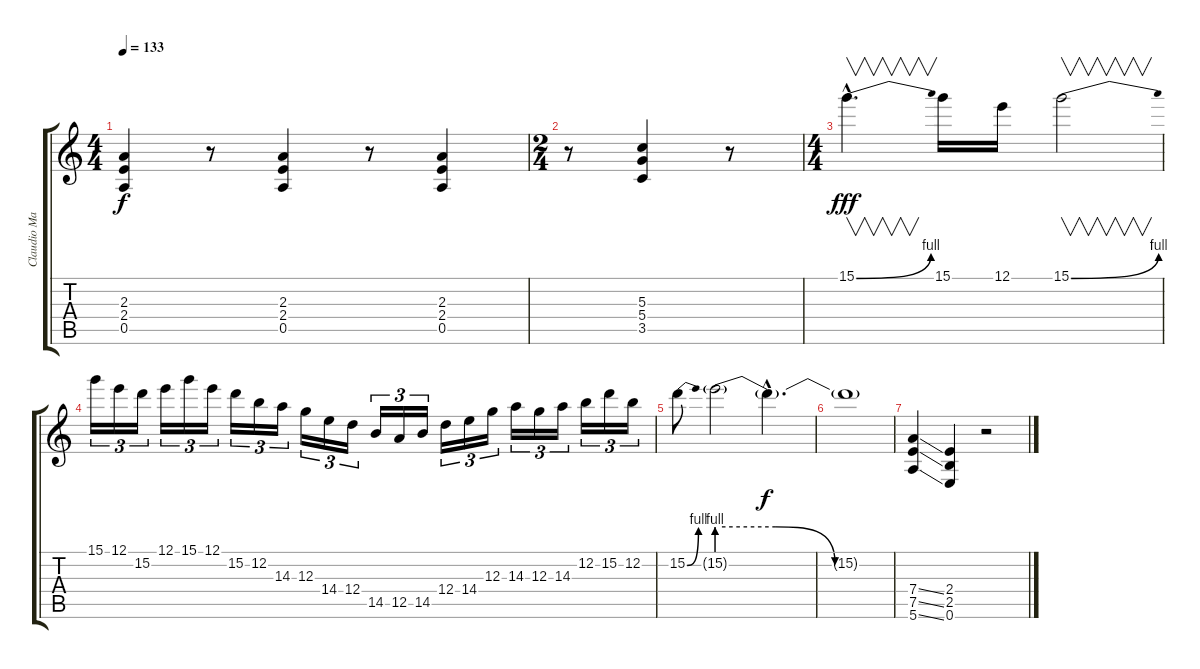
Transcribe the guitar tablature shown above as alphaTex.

\track ("Claudio Marciello (Gtr 1)" "Claudio Ma") {instrument distortionguitar}
\staff {score tabs}
\tuning (E4 B3 G3 D3 A2 E2) {hide}
\ts (4 4)
\tempo 133
\clef g2
\ks c
(2.3 2.4 0.5).4{dy f} r.8 (2.3 2.4 0.5).4 r.8 (2.3 2.4 0.5).4 |
\ts (2 4)
r.8 (5.3 5.4 3.5).4 r.8 |
\ts (4 4)
15.1{be (bend 0 0 60 4) hac}.4{v d dy fff} 15.1.16 12.1.16 15.1{be (bend 0 0 60 4)}.2{v} |
15.1.16{tu (3 2)} 12.1.16{tu (3 2)} 15.2.16{tu (3 2)} 12.1.16{tu (3 2)} 15.1.16{tu (3 2)} 12.1.16{tu (3 2)} 15.2.16{tu (3 2)} 12.2.16{tu (3 2)} 14.3.16{tu (3 2)} 12.3.16{tu (3 2)} 14.4.16{tu (3 2)} 12.4.16{tu (3 2)} 14.5.16{tu (3 2)} 12.5.16{tu (3 2)} 14.5.16{tu (3 2)} 12.4.16{tu (3 2)} 14.4.16{tu (3 2)} 12.3.16{tu (3 2)} 14.3.16{tu (3 2)} 12.3.16{tu (3 2)} 14.3.16{tu (3 2)} 12.2.16{tu (3 2)} 15.2.16{tu (3 2)} 12.2.16{tu (3 2)} |
15.2{be (bend 0 0 60 4)}.8 15.2{be (custom 0 4 20 4 40 0 60 0) g}.2 15.2{hac t}.4{d dy f} |
15.2{t}.1 |
(7.4{ss} 7.5{ss} 5.6{ss}).4 (2.4 2.5 0.6).4{volume 0} r.2
